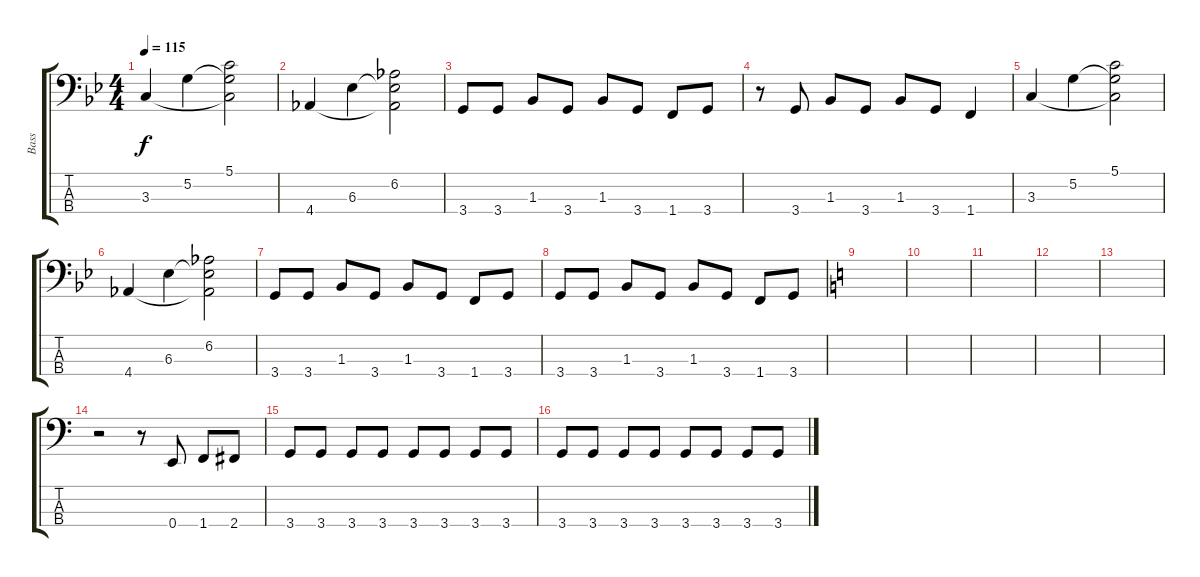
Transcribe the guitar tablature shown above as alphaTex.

\track ("Bass" "Bass") {instrument electricbassfinger}
\staff {score tabs}
\tuning (G2 D2 A1 E1) {hide}
\ts (4 4)
\tempo 115
\clef f4
\ks bb
3.3.4{dy f} 5.2.4 (5.1 5.2{t} 3.3{t}).2 |
4.4.4 6.3.4 (6.2 6.3{t} 4.4{t}).2 |
3.4.8 3.4.8 1.3.8 3.4.8 1.3.8 3.4.8 1.4.8 3.4.8 |
r.8 3.4.8 1.3.8 3.4.8 1.3.8 3.4.8 1.4.4 |
3.3.4 5.2.4 (5.1 5.2{t} 3.3{t}).2 |
4.4.4 6.3.4 (6.2 6.3{t} 4.4{t}).2 |
3.4.8 3.4.8 1.3.8 3.4.8 1.3.8 3.4.8 1.4.8 3.4.8 |
3.4.8 3.4.8 1.3.8 3.4.8 1.3.8 3.4.8 1.4.8 3.4.8 |
\ks c
|
|
|
|
|
r.2 r.8 0.4.8 1.4.8 2.4.8 |
3.4.8 3.4.8 3.4.8 3.4.8 3.4.8 3.4.8 3.4.8 3.4.8 |
3.4.8 3.4.8 3.4.8 3.4.8 3.4.8 3.4.8 3.4.8 3.4.8
